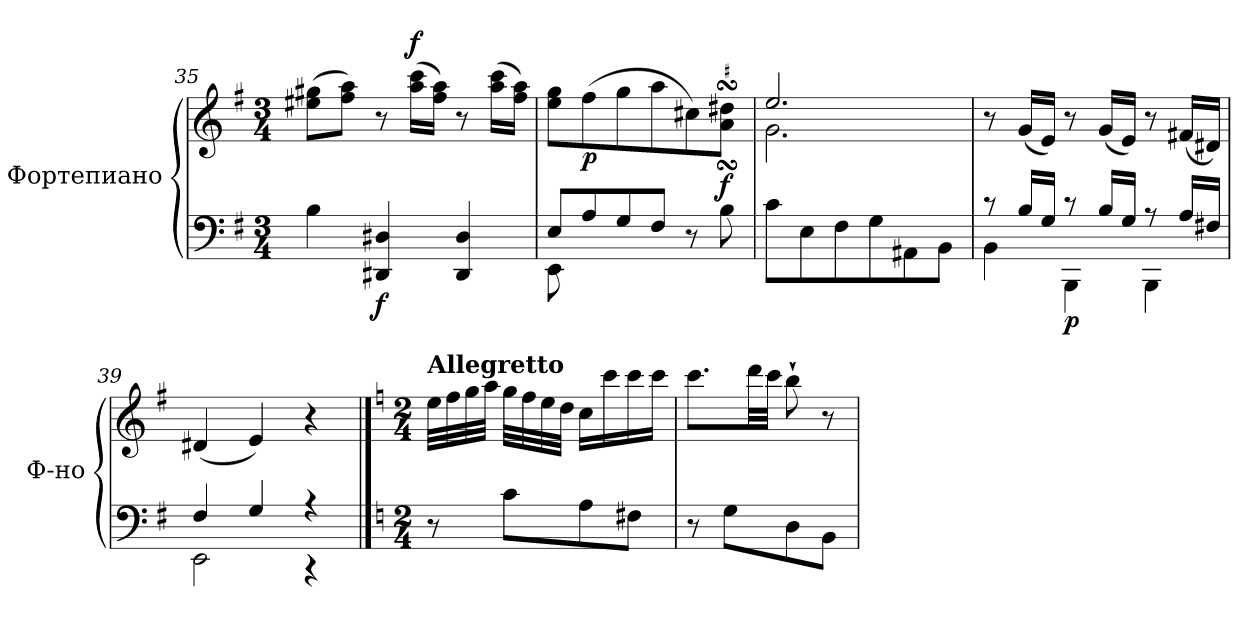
**kern	**kern	**dynam
*part1	*part1	*part1
*staff2	*staff1	*staff1/2
*I"Фортепиано	*	*
*I'Ф-но	*	*
*clefF4	*clefG2	*
*k[f#]	*k[f#]	*
*M3/4	*M3/4	*
=35	=35	=35
4B\	(>8ee#X\ 8gg#X\L	.
.	8ff#\ 8aa\J)	.
!	!	!LO:DY:b=2
4DD#X/ 4D#X/	8r	f
!	!	!LO:DY:a
.	(>16aa\ 16ccc\LL	f
.	16ff#\ 16aa\JJ)	.
4DD#/ 4D#/	8r	.
.	(>16aa\ 16ccc\LL	.
.	16ff#\ 16aa\JJ)	.
!!LO:PB:g=z
=36	=36	=36
*^	*	*
8E/L	8EE\	8ee\ 8gg\L	.
!	!	!	!LO:DY:b
8A/	8ryy	(>8ff#\	p
8G/	4ryy	8gg\	.
8F#/J	.	8aa\	.
8r	4ryy	8cc#X\)	.
!	!	!	!LO:DY:b
8B\	.	8a\sSSS 8dd#X\sSSSJ	f
*v	*v	*	*
=37	=37	=37
*	*^	*
8c\L	2.ee/	2.g\	.
8E\	.	.	.
8F#\	.	.	.
8G\	.	.	.
8AA#X\	.	.	.
8BB\J	.	.	.
*	*v	*v	*
=38	=38	=38
*^	*	*
8r	4BB\	8r	.
16B/LL	.	(<16g/LL	.
16G/JJ	.	16e/JJ)	.
!	!	!	!LO:DY:b=2
8r	4BBB\	8r	p
16B/LL	.	(<16g/LL	.
16G/JJ	.	16e/JJ)	.
8r	4BBB\	8r	.
16A/LL	.	(<16f#X/LL	.
16F#X/JJ	.	16d#X/JJ)	.
=39	=39	=39	=39
4F#/	2EE\	(<4d#X/	.
4G/	.	4e/)	.
4r	4r	4r	.
*v	*v	*	*
!!LO:LB:g=z
==1	==1	==1
*k[]	*k[]	*
*M2/4	*M2/4	*
*^	*	*
!	!	!LO:TX:a:B:t=Allegretto	!
*v	*v	*	*
8r	32ee\LLL	.
.	32ff\	.
.	32gg\	.
.	32aa\JJJ	.
8c\L	32gg\LLL	.
.	32ff\	.
.	32ee\	.
.	32dd\JJJ	.
8A\	16cc\LL	.
.	16ccc\	.
8F#X\J	16ccc\	.
.	16ccc\JJ	.
=2	=2	=2
8r	8.ccc\L	.
8G\L	.	.
.	32ddd\LL	.
.	32ccc\JJJ	.
8D\	8bb`\	.
8BB\J	8r	.
=	=	=
*-	*-	*-
